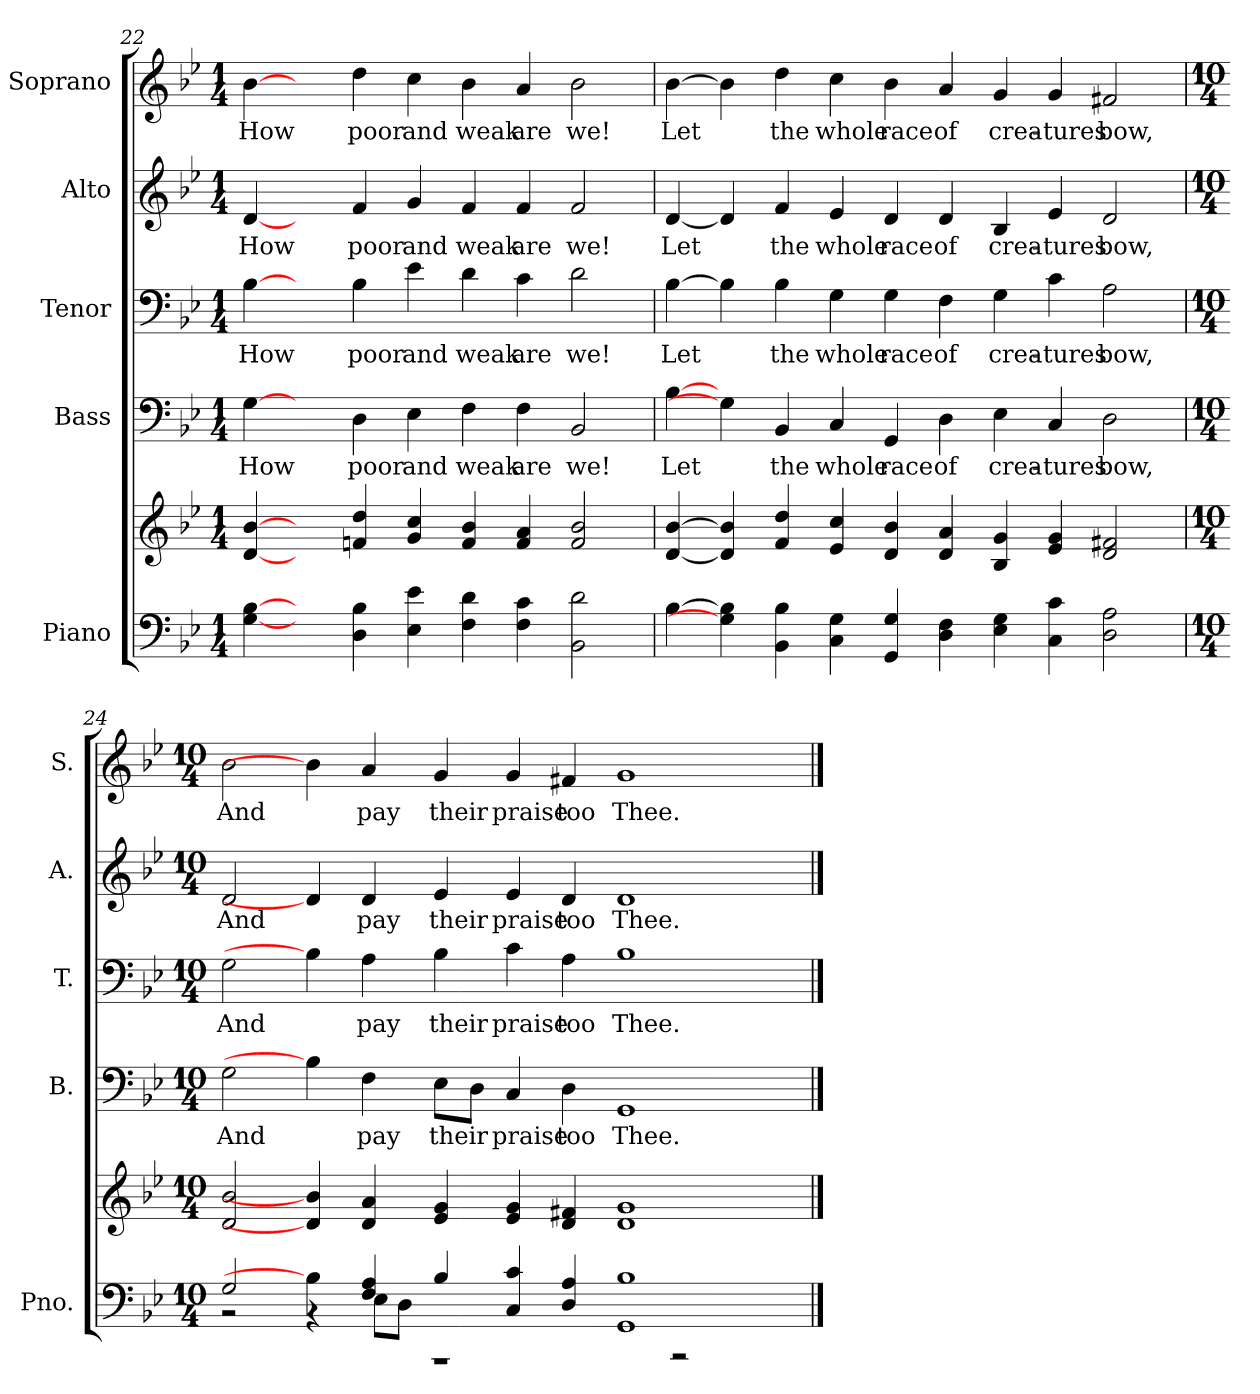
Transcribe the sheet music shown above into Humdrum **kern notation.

**kern	**kern	**kern	**text	**kern	**text	**kern	**text	**kern	**text
*part5	*part5	*part4	*part4	*part3	*part3	*part2	*part2	*part1	*part1
*staff6	*staff5	*staff4	*staff4	*staff3	*staff3	*staff2	*staff2	*staff1	*staff1
*I"Piano	*	*I"Bass	*	*I"Tenor	*	*I"Alto	*	*I"Soprano	*
*I'Pno.	*	*I'B.	*	*I'T.	*	*I'A.	*	*I'S.	*
!!LO:PB:g=z
*clefF4	*clefG2	*clefF4	*	*clefF4	*	*clefG2	*	*clefG2	*
*k[b-e-]	*k[b-e-]	*k[b-e-]	*	*k[b-e-]	*	*k[b-e-]	*	*k[b-e-]	*
*B-:	*B-:	*B-:	*	*B-:	*	*B-:	*	*B-:	*
*M1/4	*M1/4	*M1/4	*	*M1/4	*	*M1/4	*	*M1/4	*
=22	=22	=22	=22	=22	=22	=22	=22	=22	=22
!	!	!	!LO:LY:b:color=#000000	!	!	!	!	!	!
!	!	!	!	!	!LO:LY:b:color=#000000	!	!	!	!
!	!	!	!	!	!	!	!LO:LY:b:color=#000000	!	!
!	!	!	!	!	!	!	!	!	!LO:LY:b:color=#000000
[4Gi\ [4B-i	[4di/ [4b-i	[4Gi\	How	[4B-i\	How	[4di/	How	[4b-i\	How
4ryy	4ryy	4ryy	.	4ryy	.	4ryy	.	4ryy	.
!	!	!	!LO:LY:b:color=#000000	!	!	!	!	!	!
!	!	!	!	!	!LO:LY:b:color=#000000	!	!	!	!
!	!	!	!	!	!	!	!LO:LY:b:color=#000000	!	!
!	!	!	!	!	!	!	!	!	!LO:LY:b:color=#000000
4Di\ 4B-i	4fni/ 4ddi	4Di\	poor	4B-i\	poor	4fi/	poor	4ddi\	poor
!	!	!	!LO:LY:b:color=#000000	!	!	!	!	!	!
!	!	!	!	!	!LO:LY:b:color=#000000	!	!	!	!
!	!	!	!	!	!	!	!LO:LY:b:color=#000000	!	!
!	!	!	!	!	!	!	!	!	!LO:LY:b:color=#000000
4E-i\ 4e-i	4gi/ 4cci	4E-i\	and	4e-i\	and	4gi/	and	4cci\	and
!	!	!	!LO:LY:b:color=#000000	!	!	!	!	!	!
!	!	!	!	!	!LO:LY:b:color=#000000	!	!	!	!
!	!	!	!	!	!	!	!LO:LY:b:color=#000000	!	!
!	!	!	!	!	!	!	!	!	!LO:LY:b:color=#000000
4Fi\ 4di	4fi/ 4b-i	4Fi\	weak	4di\	weak	4fi/	weak	4b-i\	weak
!	!	!	!LO:LY:b:color=#000000	!	!	!	!	!	!
!	!	!	!	!	!LO:LY:b:color=#000000	!	!	!	!
!	!	!	!	!	!	!	!LO:LY:b:color=#000000	!	!
!	!	!	!	!	!	!	!	!	!LO:LY:b:color=#000000
4Fi\ 4ci	4fi/ 4ai	4Fi\	are	4ci\	are	4fi/	are	4ai/	are
!	!	!	!LO:LY:b:color=#000000	!	!	!	!	!	!
!	!	!	!	!	!LO:LY:b:color=#000000	!	!	!	!
!	!	!	!	!	!	!	!LO:LY:b:color=#000000	!	!
!	!	!	!	!	!	!	!	!	!LO:LY:b:color=#000000
2BB-i\ 2di	2fi/ 2b-i	2BB-i/	we!	2di\	we!	2fi/	we!	2b-i\	we!
!!LO:PB:g=z
=23	=23	=23	=23	=23	=23	=23	=23	=23	=23
!	!	!	!LO:LY:b:color=#000000	!	!	!	!	!	!
!	!	!	!	!	!LO:LY:b:color=#000000	!	!	!	!
!	!	!	!	!	!	!	!LO:LY:b:color=#000000	!	!
!	!	!	!	!	!	!	!	!	!LO:LY:b:color=#000000
[4B-i\	[4di/ [4b-i	[4B-i\	Let	[4B-i\	Let	[4di/	Let	[4b-i\	Let
4Gi\] 4B-i]	4di/] 4b-i]	4Gi\]	.	4B-i\]	.	4di/]	.	4b-i\]	.
!	!	!	!LO:LY:b:color=#000000	!	!	!	!	!	!
!	!	!	!	!	!LO:LY:b:color=#000000	!	!	!	!
!	!	!	!	!	!	!	!LO:LY:b:color=#000000	!	!
!	!	!	!	!	!	!	!	!	!LO:LY:b:color=#000000
4BB-i\ 4B-i	4fi/ 4ddi	4BB-i/	the	4B-i\	the	4fi/	the	4ddi\	the
!	!	!	!LO:LY:b:color=#000000	!	!	!	!	!	!
!	!	!	!	!	!LO:LY:b:color=#000000	!	!	!	!
!	!	!	!	!	!	!	!LO:LY:b:color=#000000	!	!
!	!	!	!	!	!	!	!	!	!LO:LY:b:color=#000000
4Ci\ 4Gi	4e-i/ 4cci	4Ci/	whole	4Gi\	whole	4e-i/	whole	4cci\	whole
!	!	!	!LO:LY:b:color=#000000	!	!	!	!	!	!
!	!	!	!	!	!LO:LY:b:color=#000000	!	!	!	!
!	!	!	!	!	!	!	!LO:LY:b:color=#000000	!	!
!	!	!	!	!	!	!	!	!	!LO:LY:b:color=#000000
4GGi/ 4Gi	4di/ 4b-i	4GGi/	race	4Gi\	race	4di/	race	4b-i\	race
!	!	!	!LO:LY:b:color=#000000	!	!	!	!	!	!
!	!	!	!	!	!LO:LY:b:color=#000000	!	!	!	!
!	!	!	!	!	!	!	!LO:LY:b:color=#000000	!	!
!	!	!	!	!	!	!	!	!	!LO:LY:b:color=#000000
4Di\ 4Fi	4di/ 4ai	4Di\	of	4Fi\	of	4di/	of	4ai/	of
!	!	!	!LO:LY:b:color=#000000	!	!	!	!	!	!
!	!	!	!	!	!LO:LY:b:color=#000000	!	!	!	!
!	!	!	!	!	!	!	!LO:LY:b:color=#000000	!	!
!	!	!	!	!	!	!	!	!	!LO:LY:b:color=#000000
4E-i\ 4Gi	4B-i/ 4gi	4E-i\	crea-	4Gi\	crea-	4B-i/	crea-	4gi/	crea-
!	!	!	!LO:LY:b:color=#000000	!	!	!	!	!	!
!	!	!	!	!	!LO:LY:b:color=#000000	!	!	!	!
!	!	!	!	!	!	!	!LO:LY:b:color=#000000	!	!
!	!	!	!	!	!	!	!	!	!LO:LY:b:color=#000000
4Ci\ 4ci	4e-i/ 4gi	4Ci/	-tures	4ci\	-tures	4e-i/	-tures	4gi/	-tures
!	!	!	!LO:LY:b:color=#000000	!	!	!	!	!	!
!	!	!	!	!	!LO:LY:b:color=#000000	!	!	!	!
!	!	!	!	!	!	!	!LO:LY:b:color=#000000	!	!
!	!	!	!	!	!	!	!	!	!LO:LY:b:color=#000000
2Di\ 2Ai	2di/ 2f#Xi	2Di\	bow,	2Ai\	bow,	2di/	bow,	2f#Xi/	bow,
!!LO:PB:g=z
=24	=24	=24	=24	=24	=24	=24	=24	=24	=24
*M10/4	*M10/4	*M10/4	*	*M10/4	*	*M10/4	*	*M10/4	*
*^	*	*	*	*	*	*	*	*	*
!	!	!	!	!LO:LY:b:color=#000000	!	!	!	!	!	!
!	!	!	!	!	!	!LO:LY:b:color=#000000	!	!	!	!
!	!	!	!	!	!	!	!	!LO:LY:b:color=#000000	!	!
!	!	!	!	!	!	!	!	!	!	!LO:LY:b:color=#000000
2Gi/	2r	2di/ 2b-i	2Gi\	And	2Gi\	And	2di/	And	2b-i\	And
4B-i\]	4r	4di/] 4b-i]	4B-i\]	.	4B-i\]	.	4di/]	.	4b-i\]	.
!	!	!	!	!LO:LY:b:color=#000000	!	!	!	!	!	!
!	!	!	!	!	!	!LO:LY:b:color=#000000	!	!	!	!
!	!	!	!	!	!	!	!	!LO:LY:b:color=#000000	!	!
!	!	!	!	!	!	!	!	!	!	!LO:LY:b:color=#000000
4Fi/ 4Ai	8E-i\L	4di/ 4ai	4Fi\	pay	4Ai\	pay	4di/	pay	4ai/	pay
.	8Di\J	.	.	.	.	.	.	.	.	.
!	!	!	!	!LO:LY:b:color=#000000	!	!	!	!	!	!
!	!	!	!	!	!	!LO:LY:b:color=#000000	!	!	!	!
!	!	!	!	!	!	!	!	!LO:LY:b:color=#000000	!	!
!	!	!	!	!	!	!	!	!	!	!LO:LY:b:color=#000000
4B-i/	1r	4e-i/ 4gi	8E-i\L	their	4B-i\	their	4e-i/	their	4gi/	their
.	.	.	8Di\J	.	.	.	.	.	.	.
!	!	!	!	!LO:LY:b:color=#000000	!	!	!	!	!	!
!	!	!	!	!	!	!LO:LY:b:color=#000000	!	!	!	!
!	!	!	!	!	!	!	!	!LO:LY:b:color=#000000	!	!
!	!	!	!	!	!	!	!	!	!	!LO:LY:b:color=#000000
4Ci/ 4ci	.	4e-i/ 4gi	4Ci/	praise	4ci\	praise	4e-i/	praise	4gi/	praise
!	!	!	!	!LO:LY:b:color=#000000	!	!	!	!	!	!
!	!	!	!	!	!	!LO:LY:b:color=#000000	!	!	!	!
!	!	!	!	!	!	!	!	!LO:LY:b:color=#000000	!	!
!	!	!	!	!	!	!	!	!	!	!LO:LY:b:color=#000000
4Di/ 4Ai	.	4di/ 4f#Xi	4Di\	too	4Ai\	too	4di/	too	4f#Xi/	too
!	!	!	!	!LO:LY:b:color=#000000	!	!	!	!	!	!
!	!	!	!	!	!	!LO:LY:b:color=#000000	!	!	!	!
!	!	!	!	!	!	!	!	!LO:LY:b:color=#000000	!	!
!	!	!	!	!	!	!	!	!	!	!LO:LY:b:color=#000000
1GGi 1B-i	.	1di 1gi	1GGi	Thee.	1B-i	Thee.	1di	Thee.	1gi	Thee.
.	2r	.	.	.	.	.	.	.	.	.
.	4ryy	.	.	.	.	.	.	.	.	.
*v	*v	*	*	*	*	*	*	*	*	*
==	==	==	==	==	==	==	==	==	==
*-	*-	*-	*-	*-	*-	*-	*-	*-	*-
